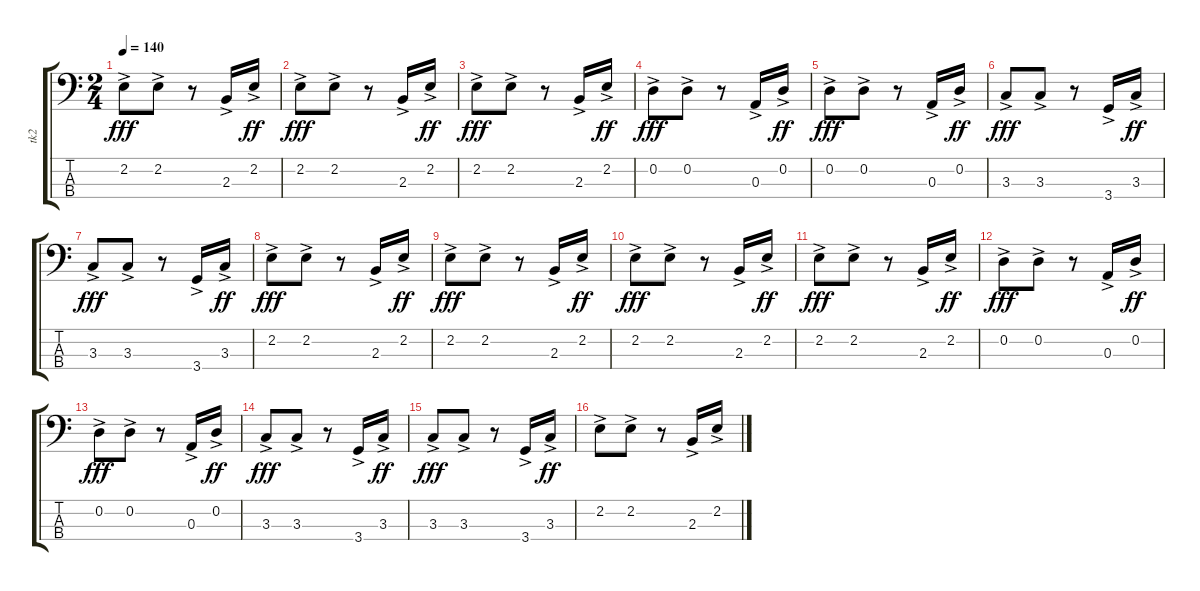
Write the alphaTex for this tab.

\track ("tk2" "tk2") {instrument electricbassfinger}
\staff {score tabs}
\tuning (G2 D2 A1 E1) {hide}
\ts (2 4)
\tempo 140
\clef f4
\ks c
2.2{ac}.8{dy fff} 2.2{ac}.8 r.8 2.3{ac}.16 2.2{ac}.16{dy ff} |
2.2{ac}.8{dy fff} 2.2{ac}.8 r.8 2.3{ac}.16 2.2{ac}.16{dy ff} |
2.2{ac}.8{dy fff} 2.2{ac}.8 r.8 2.3{ac}.16 2.2{ac}.16{dy ff} |
0.2{ac}.8{dy fff} 0.2{ac}.8 r.8 0.3{ac}.16 0.2{ac}.16{dy ff} |
0.2{ac}.8{dy fff} 0.2{ac}.8 r.8 0.3{ac}.16 0.2{ac}.16{dy ff} |
3.3{ac}.8{dy fff} 3.3{ac}.8 r.8 3.4{ac}.16 3.3{ac}.16{dy ff} |
3.3{ac}.8{dy fff} 3.3{ac}.8 r.8 3.4{ac}.16 3.3{ac}.16{dy ff} |
2.2{ac}.8{dy fff} 2.2{ac}.8 r.8 2.3{ac}.16 2.2{ac}.16{dy ff} |
2.2{ac}.8{dy fff} 2.2{ac}.8 r.8 2.3{ac}.16 2.2{ac}.16{dy ff} |
2.2{ac}.8{dy fff} 2.2{ac}.8 r.8 2.3{ac}.16 2.2{ac}.16{dy ff} |
2.2{ac}.8{dy fff} 2.2{ac}.8 r.8 2.3{ac}.16 2.2{ac}.16{dy ff} |
0.2{ac}.8{dy fff} 0.2{ac}.8 r.8 0.3{ac}.16 0.2{ac}.16{dy ff} |
0.2{ac}.8{dy fff} 0.2{ac}.8 r.8 0.3{ac}.16 0.2{ac}.16{dy ff} |
3.3{ac}.8{dy fff} 3.3{ac}.8 r.8 3.4{ac}.16 3.3{ac}.16{dy ff} |
3.3{ac}.8{dy fff} 3.3{ac}.8 r.8 3.4{ac}.16 3.3{ac}.16{dy ff} |
2.2{ac}.8{balance 8} 2.2{ac}.8 r.8 2.3{ac}.16 2.2{ac}.16
